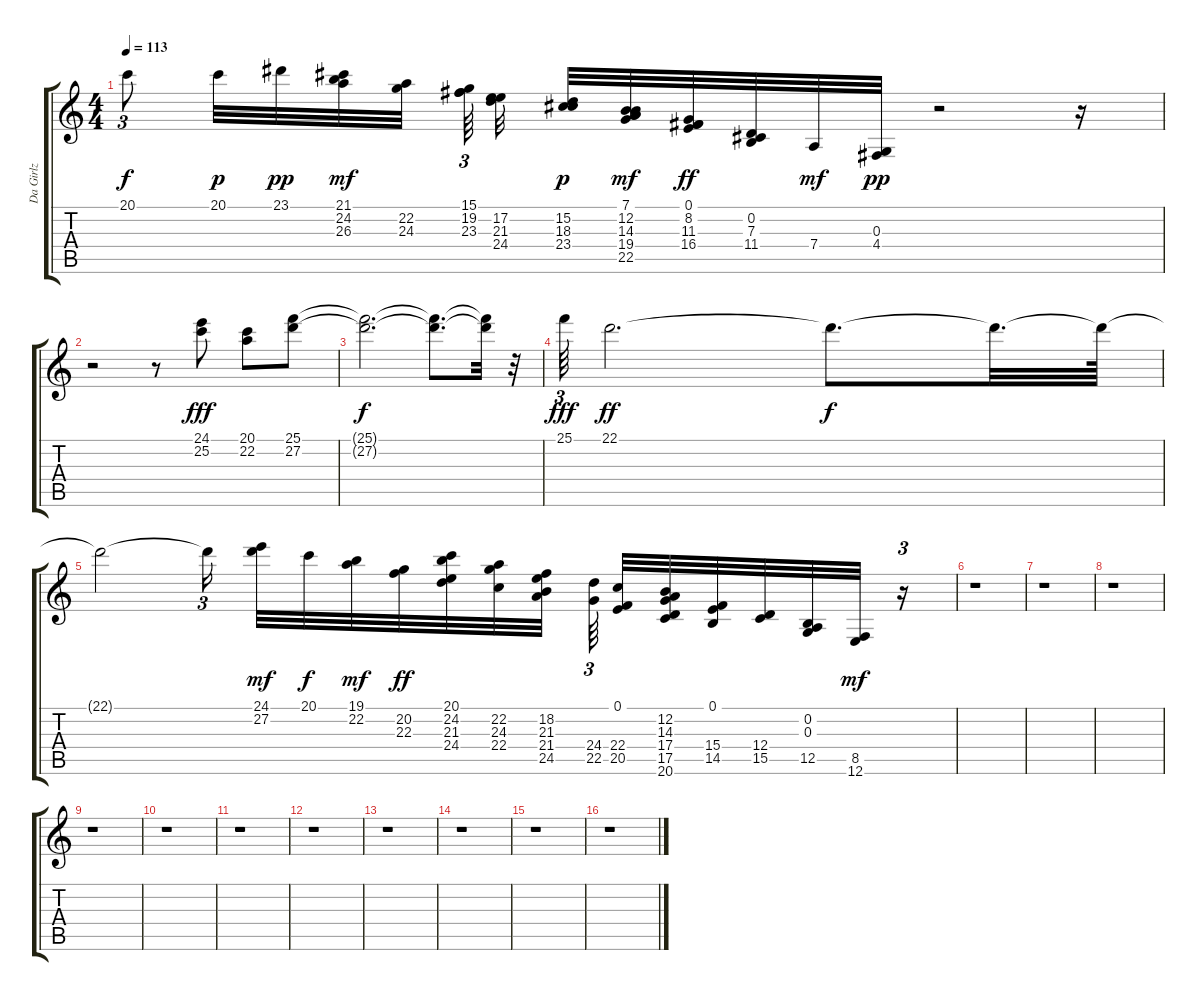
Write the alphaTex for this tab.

\track ("Da Girlz" "Da Girlz") {instrument recorder}
\staff {score tabs}
\tuning (E4 B3 G3 D3 A2 E2) {hide}
\ts (4 4)
\tempo 113
\clef g2
\ks c
20.1{t}.8{tu (3 2) dy f} 20.1.32{dy p} 23.1.32{dy pp} (21.1 24.2 26.3).32{dy mf} (22.2 24.3).32 (15.1 19.2 23.3).64{tu (3 2)} (17.2 21.3 24.4).32 (15.2 18.3 23.4).32{dy p} (7.1 12.2 14.3 19.4 22.5).32{dy mf} (0.1 8.2 11.3 16.4).32{dy ff} (0.2 7.3 11.4).32 7.4.32{dy mf} (0.3 4.4).32{dy pp} r.2 r.16 |
r.2 r.8 (24.1 25.2).8{dy fff} (20.1 22.2).8 (25.1 27.2).8 |
(25.1{t} 27.2{t}).2{d dy f} (25.1{t} 27.2{t}).8{d} (25.1{t} 27.2{t}).32 r.32 |
25.1.64{tu (3 2) dy fff} 22.1.2{d dy ff} 22.1{t}.8{d dy f} 22.1{t}.32{d} 22.1{t}.64 |
22.1{t}.2 22.1{t}.16{tu (3 2)} (24.1 27.2).32{dy mf} 20.1.32{dy f} (19.1 22.2).32{dy mf} (20.2 22.3).32{dy ff} (20.1 24.2 21.3 24.4).32 (22.2 24.3 22.4).32 (18.2 21.3 21.4 24.5).32 (24.4 22.5).64{tu (3 2)} (0.1 22.4 20.5).32 (12.2 14.3 17.4 17.5 20.6).32 (0.1 15.4 14.5).32 (12.4 15.5).32 (0.2 0.3 12.5).32 (8.5 12.6).32{dy mf} r.16{tu (3 2)} |
r.1 |
r.1 |
r.1 |
r.1 |
r.1 |
r.1 |
r.1 |
r.1 |
r.1 |
r.1 |
r.1
